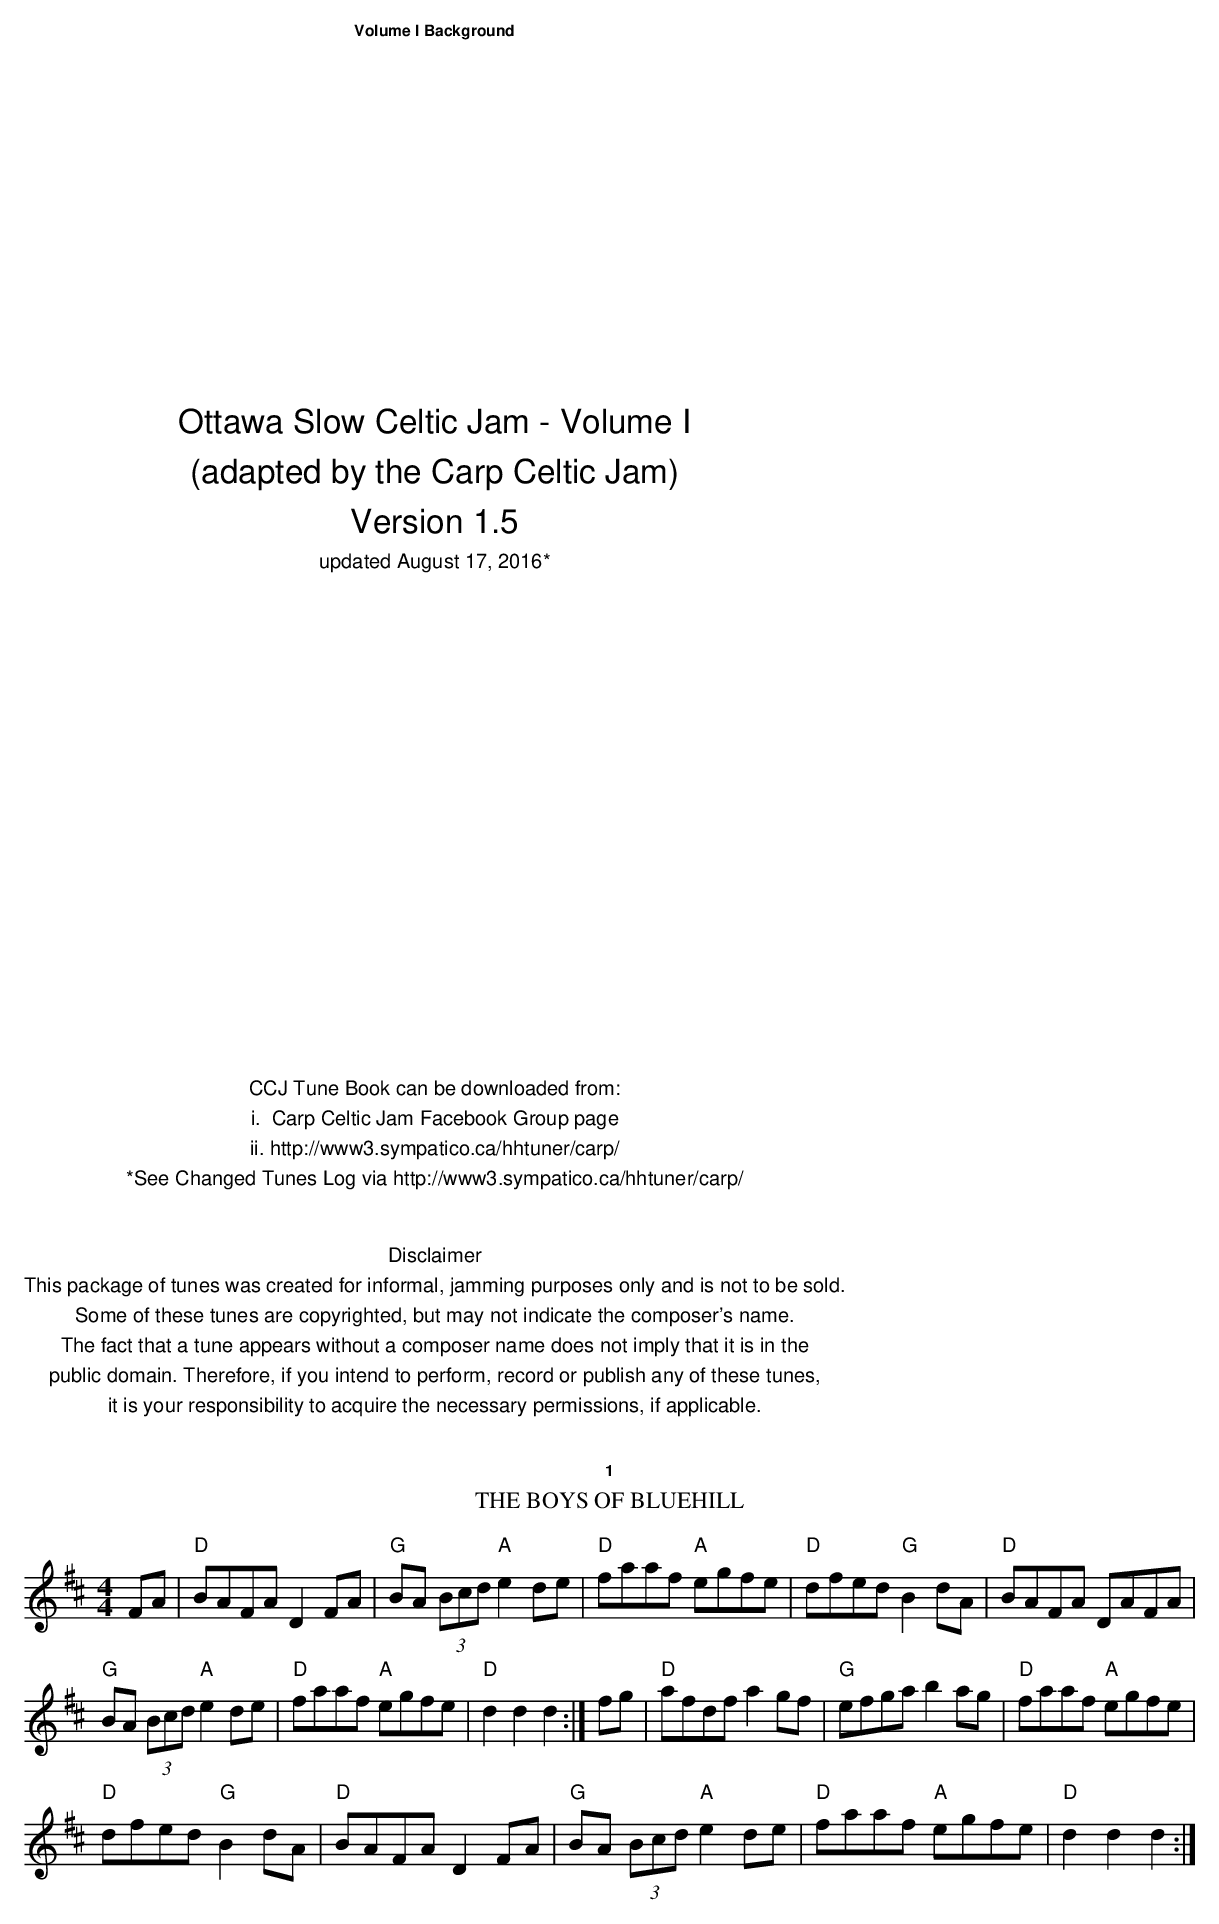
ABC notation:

X:1
T:The Boys of Bluehill
M:4/4
L:1/8
K:D
FA|"D"BAFA D2FA|"G"BA (3Bcd "A"e2de|"D"faaf "A"egfe|"D"dfed "G"B2dA| "D"BAFA DAFA|
"G"BA (3Bcd "A"e2de|"D"faaf "A"egfe|"D"d2d2 d2:|\
fg|"D"afdf a2gf|"G"efga b2ag|"D"faaf "A"egfe|
"D"dfed "G"B2dA| "D"BAFA D2FA|"G" BA (3Bcd "A"e2de|"D"faaf "A"egfe|"D"d2d2 d2:|
